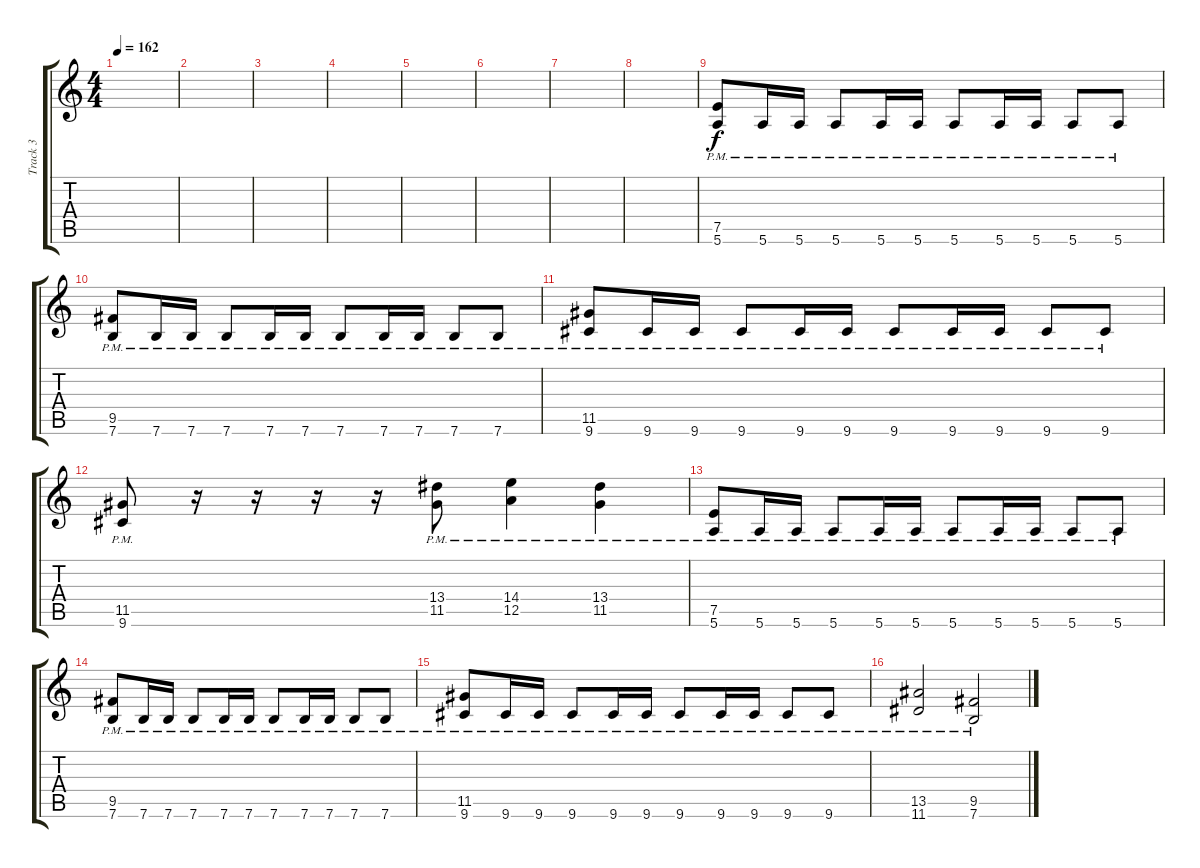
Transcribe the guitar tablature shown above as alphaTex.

\track ("Track 3" "Track 3") {instrument distortionguitar}
\staff {score tabs}
\tuning (E4 B3 G3 D3 A2 E2) {hide}
\ts (4 4)
\tempo 162
\clef g2
\ks c
|
|
|
|
|
|
|
|
(7.5{pm} 5.6{pm}).8 5.6{pm}.16 5.6{pm}.16 5.6{pm}.8 5.6{pm}.16 5.6{pm}.16 5.6{pm}.8 5.6{pm}.16 5.6{pm}.16 5.6{pm}.8 5.6{pm}.8 |
(9.5{pm} 7.6{pm}).8 7.6{pm}.16 7.6{pm}.16 7.6{pm}.8 7.6{pm}.16 7.6{pm}.16 7.6{pm}.8 7.6{pm}.16 7.6{pm}.16 7.6{pm}.8 7.6{pm}.8 |
(11.5{pm} 9.6{pm}).8 9.6{pm}.16 9.6{pm}.16 9.6{pm}.8 9.6{pm}.16 9.6{pm}.16 9.6{pm}.8 9.6{pm}.16 9.6{pm}.16 9.6{pm}.8 9.6{pm}.8 |
(11.5{pm} 9.6{pm}).8 r.16 r.16 r.16 r.16 (13.4{pm} 11.5{pm}).8 (14.4{pm} 12.5{pm}).4 (13.4{pm} 11.5{pm}).4 |
(7.5{pm} 5.6{pm}).8 5.6{pm}.16 5.6{pm}.16 5.6{pm}.8 5.6{pm}.16 5.6{pm}.16 5.6{pm}.8 5.6{pm}.16 5.6{pm}.16 5.6{pm}.8 5.6{pm}.8 |
(9.5{pm} 7.6{pm}).8 7.6{pm}.16 7.6{pm}.16 7.6{pm}.8 7.6{pm}.16 7.6{pm}.16 7.6{pm}.8 7.6{pm}.16 7.6{pm}.16 7.6{pm}.8 7.6{pm}.8 |
(11.5{pm} 9.6{pm}).8 9.6{pm}.16 9.6{pm}.16 9.6{pm}.8 9.6{pm}.16 9.6{pm}.16 9.6{pm}.8 9.6{pm}.16 9.6{pm}.16 9.6{pm}.8 9.6{pm}.8 |
(13.5{pm} 11.6{pm}).2 (9.5{pm} 7.6{pm}).2
